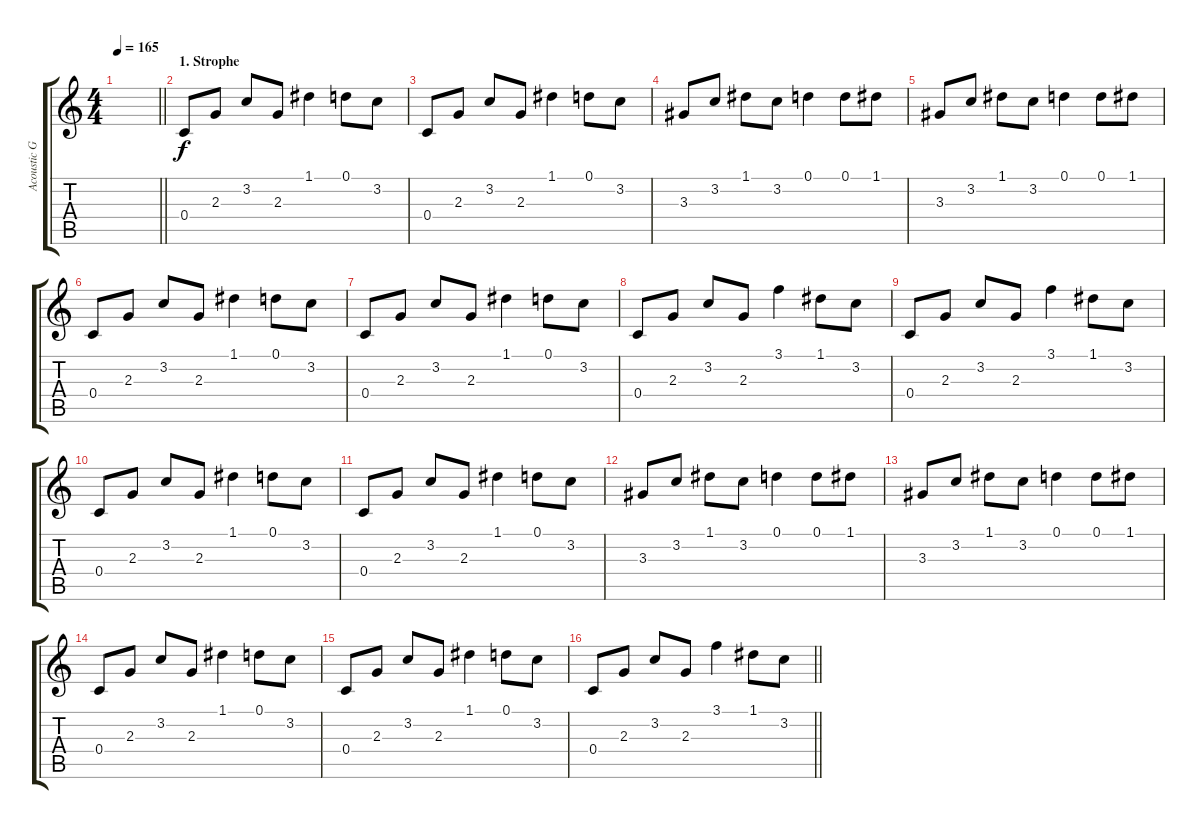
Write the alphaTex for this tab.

\track ("Acoustic Guitar" "Acoustic G") {instrument electricguitarclean}
\staff {score tabs}
\tuning (D4 A3 F3 C3 G2 C2) {hide}
\ts (4 4)
\tempo 165
\clef g2
\barLineRight lightlight
\ks c
|
\section ("" "1. Strophe")
0.4.8 2.3.8 3.2.8 2.3.8 1.1.4 0.1.8 3.2.8 |
0.4.8 2.3.8 3.2.8 2.3.8 1.1.4 0.1.8 3.2.8 |
3.3.8 3.2.8 1.1.8 3.2.8 0.1.4 0.1.8 1.1.8 |
3.3.8 3.2.8 1.1.8 3.2.8 0.1.4 0.1.8 1.1.8 |
0.4.8 2.3.8 3.2.8 2.3.8 1.1.4 0.1.8 3.2.8 |
0.4.8 2.3.8 3.2.8 2.3.8 1.1.4 0.1.8 3.2.8 |
0.4.8 2.3.8 3.2.8 2.3.8 3.1.4 1.1.8 3.2.8 |
0.4.8 2.3.8 3.2.8 2.3.8 3.1.4 1.1.8 3.2.8 |
0.4.8 2.3.8 3.2.8 2.3.8 1.1.4 0.1.8 3.2.8 |
0.4.8 2.3.8 3.2.8 2.3.8 1.1.4 0.1.8 3.2.8 |
3.3.8 3.2.8 1.1.8 3.2.8 0.1.4 0.1.8 1.1.8 |
3.3.8 3.2.8 1.1.8 3.2.8 0.1.4 0.1.8 1.1.8 |
0.4.8 2.3.8 3.2.8 2.3.8 1.1.4 0.1.8 3.2.8 |
0.4.8 2.3.8 3.2.8 2.3.8 1.1.4 0.1.8 3.2.8 |
\barLineRight lightlight
0.4.8 2.3.8 3.2.8 2.3.8 3.1.4 1.1.8 3.2.8
